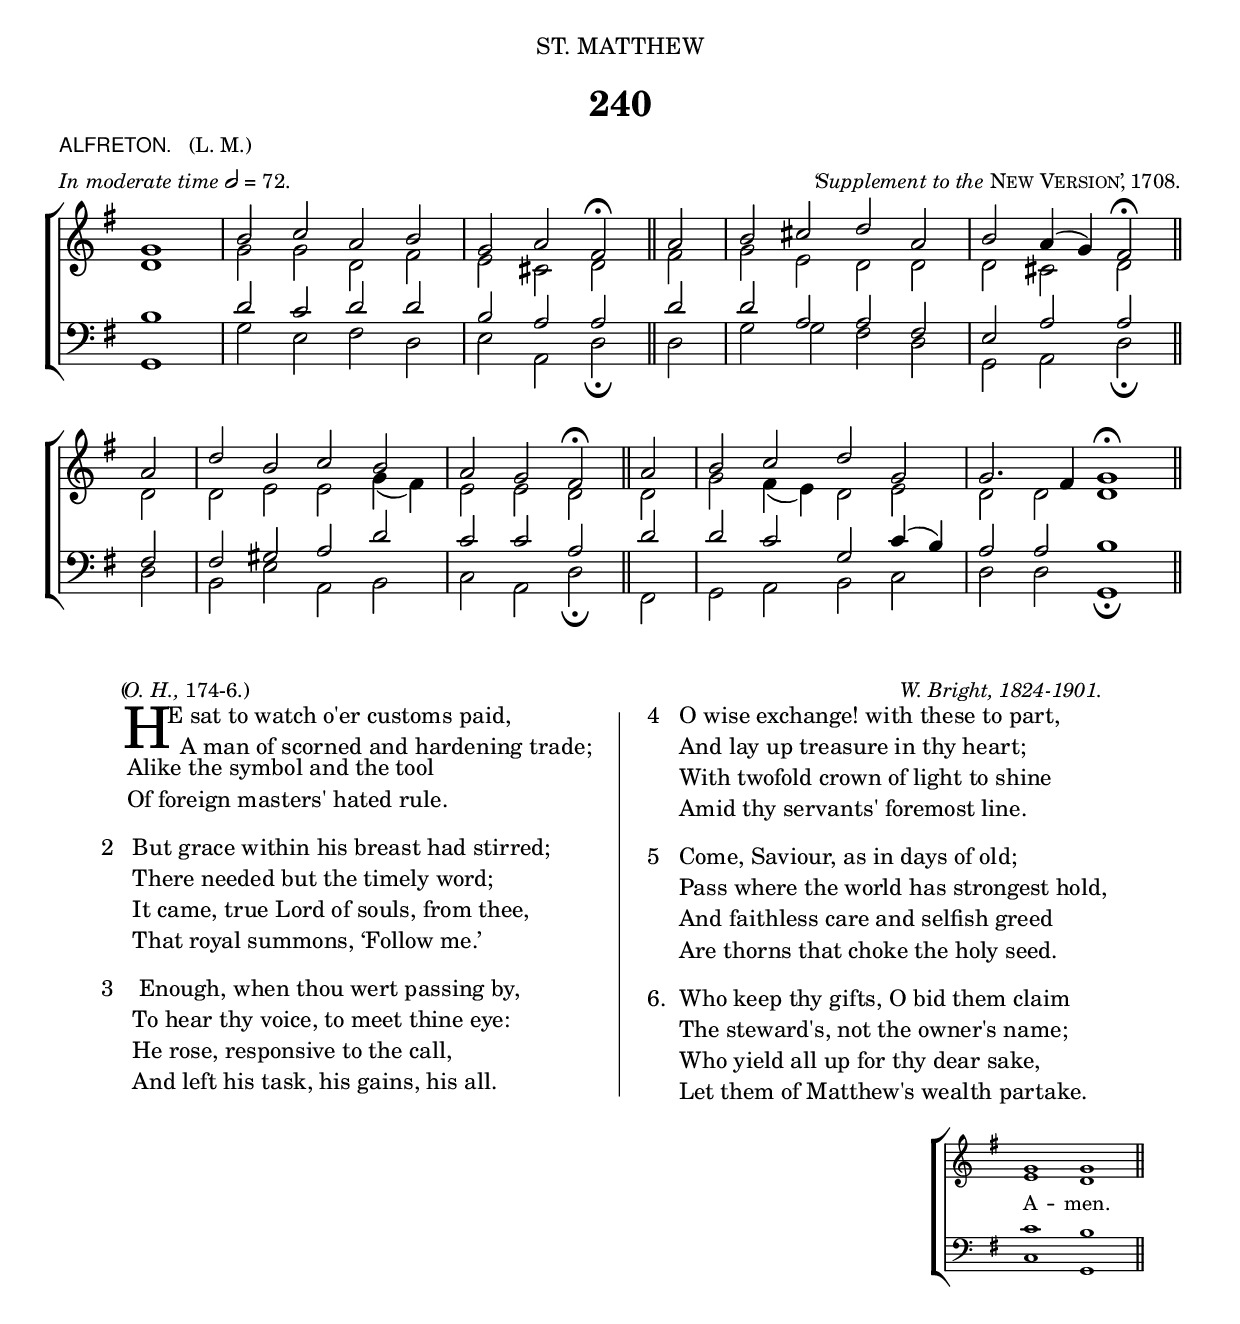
%%% 377png
%%% Hymn 240 Alfreton He sat to watch o'er customs paid
%%% Version 1

\version "2.10"

\header {
  dedication = \markup { \center-align { "ST. MATTHEW"
		\hspace #0.1 }}	
  title = "240"
  poet = \markup {  \small { \sans {"ALFRETON."}   \hspace #1 \roman {"(L. M.)"}} }
  meter = \markup { \small { \italic {In moderate time} \general-align #Y #DOWN \note #"2" #0.5 = 72.} }
  arranger =  \markup { \small { "‘" \hspace #-1 \italic "Supplement to the" \smallCaps "New Version," \hspace #-1.2 "’"  "1708." }}
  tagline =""
}

%%% SATB Voices

global = {
  \time 4/2
  \key g \major
  \set Staff.midiInstrument = "church organ"
}

soprano = \relative c' { 
  \partial 1 g'1 | b2 c a b | g a fis^\fermata \bar "||" a | b cis d a | b a4( g4) fis2^\fermata \bar "||" \break
  a2 | d b c b | a g fis^\fermata \bar "||" a | b c d g, | g2. fis4 g1^\fermata \bar "||"
}

alto = \relative c' { 
  d1 | g2 g d fis | e cis d \bar "||" fis g e d d | d cis d \bar "||"
  d | d e e g4( fis) | e2 e d \bar "||" d | g fis4( e4) d2 e | d d d1 \bar "||" 
}

tenor = \relative c { \clef bass
  b'1 | d2 c d d | b a a \bar "||" d | d a a fis | e a a \bar "||"
  fis | fis gis a d | c c a \bar "||" d | d c g c4( b4) | a2 a b1 \bar "||"
}

bass = \relative c { \clef bass
  g1 | g'2 e fis d | e a, d _\fermata \bar "||" d g g fis d | g, a d _\fermata \bar "||"
  d | b e a, b | c a d _\fermata \bar "||" fis, g a b c | d d g,1 _\fermata \bar "||" 
}

#(ly:set-option 'point-and-click #f)

\paper {
  #(set-paper-size "a4")
%  annotate-spacing = ##t
  print-page-number = ##f
  ragged-last-bottom = ##t
  ragged-bottom = ##t
}


\book {

%%% Score block	
	
\score{
\new ChoirStaff	
<<
	\context Staff = upper << 
	\context Voice = sopranos { \voiceOne \global \soprano }
	\context Voice = altos    { \voiceTwo \global \alto }
	                      >>
	\context Staff = lower <<
	\context Voice = tenors { \voiceOne \global \tenor }
	\context Voice = basses { \voiceTwo \global \bass }
			        >>
>>
\layout {
		indent=0
		\context { \Score \remove "Bar_number_engraver" }
		\context { \Staff \remove "Time_signature_engraver" }
		\context { \Score \remove "Mark_engraver"  }
                \context { \Staff \consists "Mark_engraver"  }
	} %%% close layout

%%% Hymn Midi	

\midi { \context { \Score tempoWholesPerMinute = #(ly:make-moment 72 2)}} 

} %%% Score bracket


%%% Lyric attributions and titles

\markup { \small { \hspace #6 "(" \hspace #-1 \italic "O. H.," "174-6.)"  \hspace #62 \italic "W. Bright, 1824-1901." }}


%%% Main lyric block
%%% To fit on one page, lyrics are in 3 columns: column 1 (verses ), column 2 (a dividing line), column 3 (verses)

\markup { \hspace #4  %%add space as necc. to center the entire block of lyrics
          \column { %%% super column for entire block of lyrics
	    \line { %% a master line of 3 columns, two for lyrics and one column of a separator line
		\column { %% column 1
	                 \column { %%verse 1 is a column of 2 lines  
	                  \line { \hspace #2.2 \column { \lower #2.4 \fontsize #8 "H" }   %%Drop Cap goes here
				  \hspace #-1.0    %% adjust this if other letters are too far from Drop Cap
				  \column  { \raise #0.0 "E sat to watch o'er customs paid,"
			  				"  A man of scorned and hardening trade;"} }     
	                  \line {  \hspace #2.5  %%adjust hspace until this line left edge is flush with Drop Cap
				   \lower  #1.56  %%adjust this until the line spacing looks right
				   \column {   
					   "Alike the symbol and the tool"
					   "Of foreign masters' hated rule."
					   "      " %%% adds vertical spacing between verses
			  		}} 
			         } %%% finish verse 1
           		\line { "2  "
			   \column {	     
				   "But grace within his breast had stirred;"
				   "There needed but the timely word;"
				   "It came, true Lord of souls, from thee,"
				   "That royal summons, ‘Follow me.’"
				   "      " %%% adds vertical spacing between verses
			}}
           		\line { "3  "
			   \column {	     
				   " Enough, when thou wert passing by,"
				   "To hear thy voice, to meet thine eye:"
				   "He rose, responsive to the call,"
				   "And left his task, his gains, his all."
			}}
		}  %% finish Page column 1
		
	\hspace #2 %%adds horizontal space columns 1 and 2   
			   
	\column { \filled-box #'(0.0 . 0.1) #'( -36 . 1) #0 }   %%% Column 2. This is the line dviding the columns 1 and 3. 
			   	   
	\hspace #2 %%adds horizontal space between columns 2 and 3	
	
	\column { %%start page column 3		
			\line {"4  "
			   \column {	     
				   "O wise exchange! with these to part,"
				   "And lay up treasure in thy heart;"
				   "With twofold crown of light to shine"
				   "Amid thy servants' foremost line."
				   "      " %%% adds vertical spacing between verses
			}}
			\line {"5  "
			    \column {	     
				    "Come, Saviour, as in days of old;"
				    "Pass where the world has strongest hold,"
				    "And faithless care and selfish greed"
				    "Are thorns that choke the holy seed."
				    "      " %%% adds vertical spacing between verses
			}}
			\line { "6. "
			     \column {	     
				     "Who keep thy gifts, O bid them claim"
				     "The steward's, not the owner's name;"
				     "Who yield all up for thy dear sake,"
				     "Let them of Matthew's wealth partake."
     			}}
	    } %%% end column 3
     } %%% end master-line
   } %%% super column bracket
} %%% lyrics markup bracket


%%% Amen score block
\score{
  \new ChoirStaff
   <<
        \context Staff = upper \with { fontSize = #-3  \override StaffSymbol #'staff-space = #(magstep -2) }  
	                      << 
	\context Voice = "sopranos" { \relative c' { \clef treble \global \voiceOne g'1 g1  \bar "||" }}
	\context Voice = "altos"    { \relative c' { \clef treble \global \voiceTwo e1 d1 \bar "||" }}
	                      >>
			  
	\context Lyrics \lyricsto "altos" {\override LyricText #'font-size = #-1  A -- men. }
	
	\context Staff = lower \with { fontSize = #-3  \override StaffSymbol #'staff-space = #(magstep -2) }  
	                       << 
	\context Voice = "tenors" { \relative c { \clef bass \global \voiceThree c'1 b1 \bar "||" }}
	\context Voice = "basses" { \relative c { \clef bass \global \voiceFour  c1 g1 \bar "||" }}
			        >> 
  >>			      
\header { breakbefore = ##f piece = " " opus = " " }

\layout { 
	\context { \Score timing = ##f }
	ragged-right = ##t
	indent = 15\cm
	\context { \Staff \remove Time_signature_engraver }

       } %%% close layout

%%% Amen Midi
\midi { \context { \Score tempoWholesPerMinute = #(ly:make-moment 72 2) }} 

}


} %%% book bracket


%%%Verse 2 3rd line after "souls": image showed a period there. Replaced with comma.